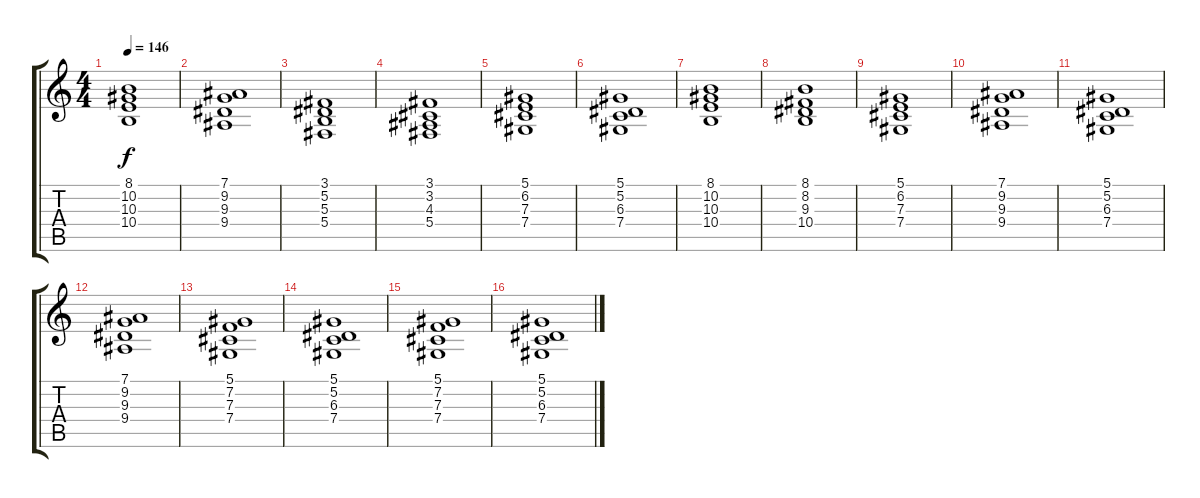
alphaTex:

\track "" {instrument stringensemble1}
\staff {score tabs}
\tuning (Eb4 Bb3 Gb3 Db3 Ab2 Eb2) {hide}
\ts (4 4)
\tempo 146
\clef g2
\ks c
(8.1 10.2 10.3 10.4).1{dy f} |
(7.1 9.2 9.3 9.4).1 |
(3.1 5.2 5.3 5.4).1 |
(3.1 3.2 4.3 5.4).1 |
(5.1 6.2 7.3 7.4).1 |
(5.1 5.2 6.3 7.4).1 |
(8.1 10.2 10.3 10.4).1 |
(8.1 8.2 9.3 10.4).1 |
(5.1 6.2 7.3 7.4).1 |
(7.1 9.2 9.3 9.4).1 |
(5.1 5.2 6.3 7.4).1 |
(7.1 9.2 9.3 9.4).1 |
(5.1 7.2 7.3 7.4).1 |
(5.1 5.2 6.3 7.4).1 |
(5.1 7.2 7.3 7.4).1 |
(5.1 5.2 6.3 7.4).1
